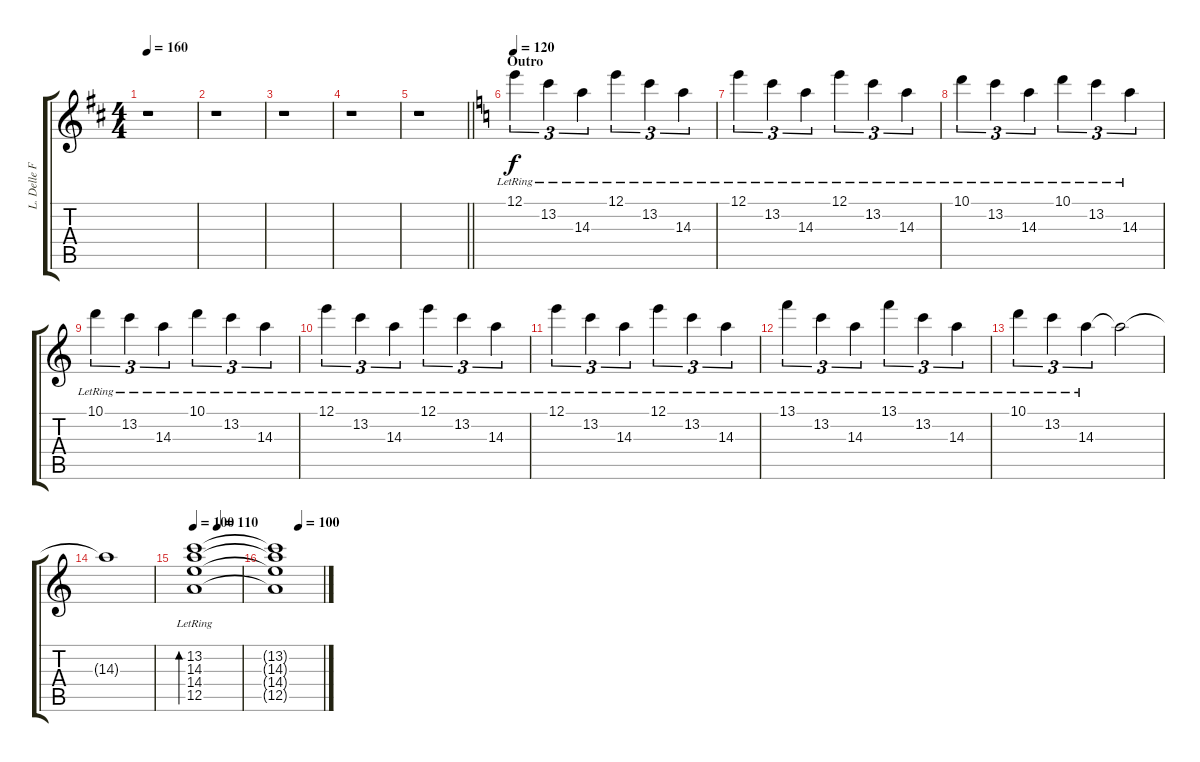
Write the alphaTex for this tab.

\track ("L. Delle Fave (Clean Guitar L)" "L. Delle F") {instrument electricguitarclean}
\staff {score tabs}
\tuning (E4 B3 G3 D3 A2 E2) {hide}
\ts (4 4)
\tempo 160
\clef g2
\ks bminor
r.1{dy f} |
r.1 |
r.1 |
r.1 |
\barLineRight lightlight
r.1{volume 0} |
\section ("" "Outro")
\tempo 120
\ks aminor
12.1{lr}.4{tu (3 2) volume 12} 13.2{lr}.4{tu (3 2)} 14.3{lr}.4{tu (3 2)} 12.1{lr}.4{tu (3 2)} 13.2{lr}.4{tu (3 2)} 14.3{lr}.4{tu (3 2)} |
12.1{lr}.4{tu (3 2)} 13.2{lr}.4{tu (3 2)} 14.3{lr}.4{tu (3 2)} 12.1{lr}.4{tu (3 2)} 13.2{lr}.4{tu (3 2)} 14.3{lr}.4{tu (3 2)} |
10.1{lr}.4{tu (3 2)} 13.2{lr}.4{tu (3 2)} 14.3{lr}.4{tu (3 2)} 10.1{lr}.4{tu (3 2)} 13.2{lr}.4{tu (3 2)} 14.3{lr}.4{tu (3 2)} |
10.1{lr}.4{tu (3 2)} 13.2{lr}.4{tu (3 2)} 14.3{lr}.4{tu (3 2)} 10.1{lr}.4{tu (3 2)} 13.2{lr}.4{tu (3 2)} 14.3{lr}.4{tu (3 2)} |
12.1{lr}.4{tu (3 2)} 13.2{lr}.4{tu (3 2)} 14.3{lr}.4{tu (3 2)} 12.1{lr}.4{tu (3 2)} 13.2{lr}.4{tu (3 2)} 14.3{lr}.4{tu (3 2)} |
12.1{lr}.4{tu (3 2)} 13.2{lr}.4{tu (3 2)} 14.3{lr}.4{tu (3 2)} 12.1{lr}.4{tu (3 2)} 13.2{lr}.4{tu (3 2)} 14.3{lr}.4{tu (3 2)} |
13.1{lr}.4{tu (3 2)} 13.2{lr}.4{tu (3 2)} 14.3{lr}.4{tu (3 2)} 13.1{lr}.4{tu (3 2)} 13.2{lr}.4{tu (3 2)} 14.3{lr}.4{tu (3 2)} |
10.1{lr}.4{tu (3 2)} 13.2{lr}.4{tu (3 2)} 14.3{lr}.4{tu (3 2)} 14.3{t}.2 |
14.3{t}.1 |
\tempo 100
\tempo (110 0.5)
(13.2{lr} 14.3{lr} 14.4{lr} 12.5{lr}).1{bd 480} |
\tempo (100 0.5)
(13.2{t} 14.3{t} 14.4{t} 12.5{t}).1
